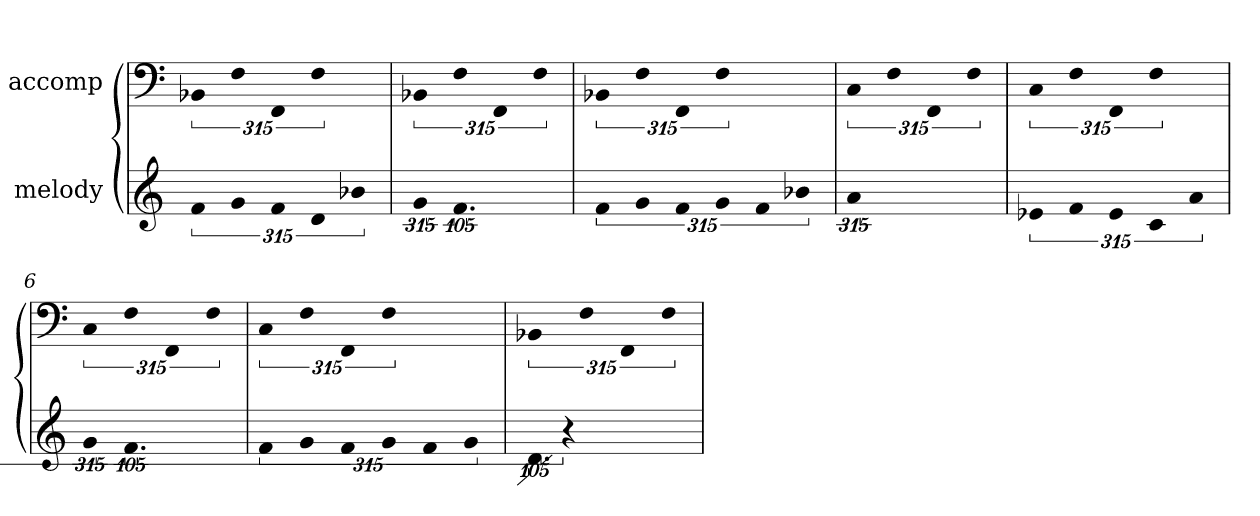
**kern	**kern
*part2	*part1
*staff2	*staff1
*I"melody	*I"accomp
=1	=1
!LO:N:vis=8	!LO:N:vis=4
80640f\	40320BB-\
!LO:N:vis=4	!
40320g\	.
!	!LO:N:vis=4
.	40320F\
!LO:N:vis=8	!
80640f\	.
!LO:N:vis=4	!LO:N:vis=4
40320d\	40320FF\
!LO:N:vis=4	!LO:N:vis=4
40320b-\	40320F\
=2	=2
!LO:N:vis=4	!LO:N:vis=4
40320g\	40320BB-\
!LO:N:vis=2.	!LO:N:vis=4
13440f\	40320F\
!	!LO:N:vis=4
.	40320FF\
!	!LO:N:vis=4
.	40320F\
=3	=3
!LO:N:vis=8	!LO:N:vis=4
80640f\	40320BB-\
!LO:N:vis=8	!
80640g\	.
!LO:N:vis=8	!LO:N:vis=4
80640f\	40320F\
!LO:N:vis=8	!
80640g\	.
!LO:N:vis=4	!LO:N:vis=4
40320f\	40320FF\
!LO:N:vis=4	!LO:N:vis=4
40320b-\	40320F\
=4	=4
!LO:N:vis=1	!LO:N:vis=4
10080a\	40320C\
!	!LO:N:vis=4
.	40320F\
!	!LO:N:vis=4
.	40320FF\
!	!LO:N:vis=4
.	40320F\
=5	=5
!LO:N:vis=8	!LO:N:vis=4
80640e-\	40320C\
!LO:N:vis=4	!
40320f\	.
!	!LO:N:vis=4
.	40320F\
!LO:N:vis=8	!
80640e-\	.
!LO:N:vis=4	!LO:N:vis=4
40320c\	40320FF\
!LO:N:vis=4	!LO:N:vis=4
40320a\	40320F\
=6	=6
!LO:N:vis=4	!LO:N:vis=4
40320g\	40320C\
!LO:N:vis=2.	!LO:N:vis=4
13440f\	40320F\
!	!LO:N:vis=4
.	40320FF\
!	!LO:N:vis=4
.	40320F\
=7	=7
!LO:N:vis=8	!LO:N:vis=4
80640f\	40320C\
!LO:N:vis=8	!
80640g\	.
!LO:N:vis=8	!LO:N:vis=4
80640f\	40320F\
!LO:N:vis=8	!
80640g\	.
!LO:N:vis=4	!LO:N:vis=4
40320f\	40320FF\
!LO:N:vis=4	!LO:N:vis=4
40320g\	40320F\
=8	=8
!LO:N:vis=2.	!LO:N:vis=4
13440d\	40320BB-\
!	!LO:N:vis=4
.	40320F\
!	!LO:N:vis=4
.	40320FF\
!LO:N:vis=4	!LO:N:vis=4
40320r	40320F\
=	=
*-	*-
